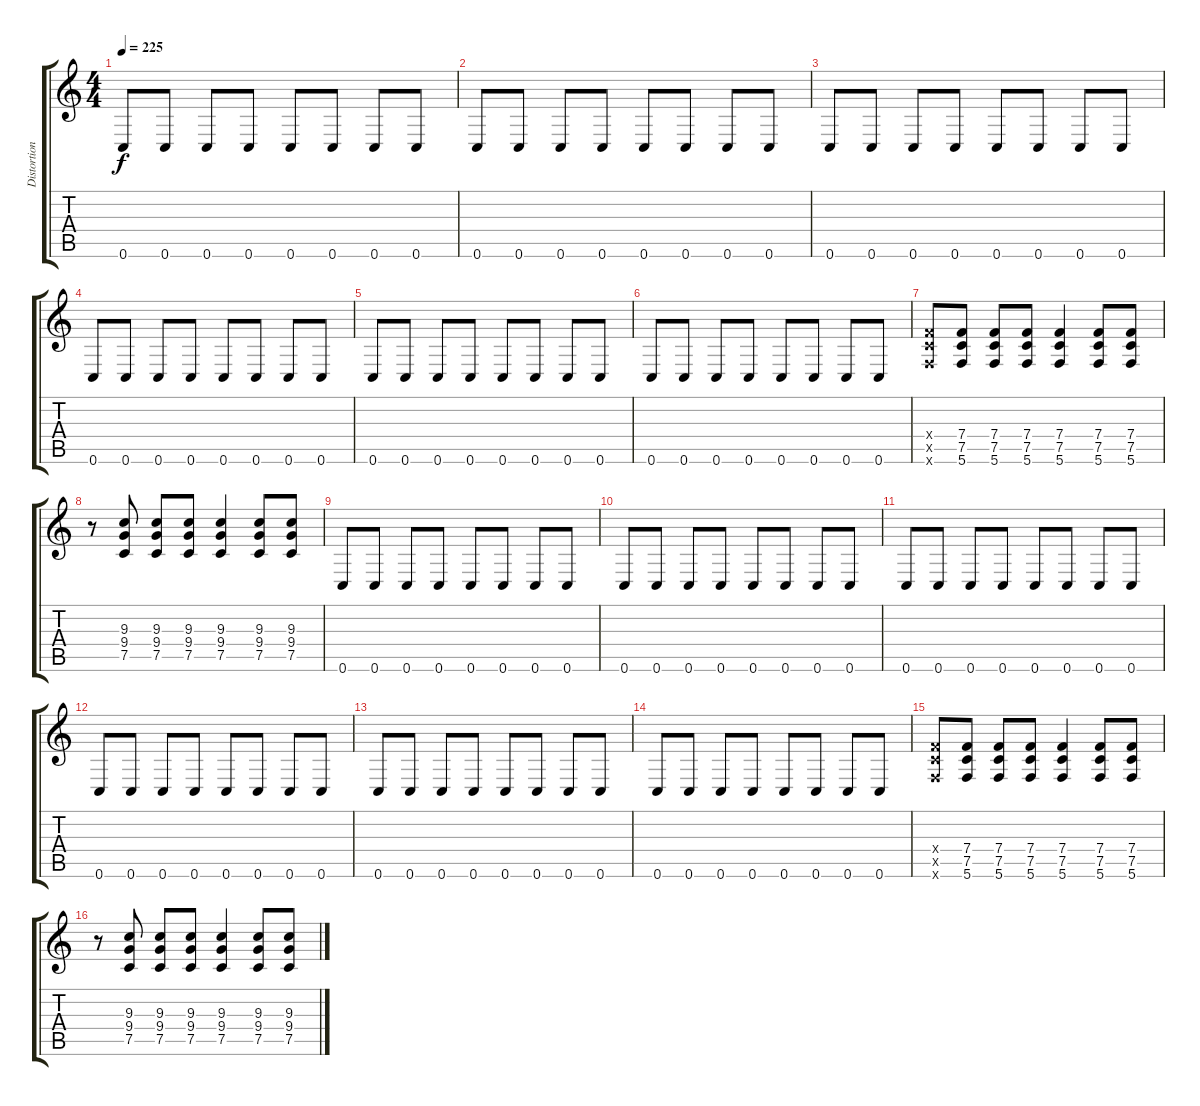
\track ("Distortion I" "Distortion") {instrument distortionguitar}
\staff {score tabs}
\tuning (C4 G3 Eb3 Bb2 F2 C2) {hide}
\ts (4 4)
\tempo 225
\clef g2
\ks c
0.6.8{dy f} 0.6.8 0.6.8 0.6.8 0.6.8 0.6.8 0.6.8 0.6.8 |
0.6.8 0.6.8 0.6.8 0.6.8 0.6.8 0.6.8 0.6.8 0.6.8 |
0.6.8 0.6.8 0.6.8 0.6.8 0.6.8 0.6.8 0.6.8 0.6.8 |
0.6.8 0.6.8 0.6.8 0.6.8 0.6.8 0.6.8 0.6.8 0.6.8 |
0.6.8 0.6.8 0.6.8 0.6.8 0.6.8 0.6.8 0.6.8 0.6.8 |
0.6.8 0.6.8 0.6.8 0.6.8 0.6.8 0.6.8 0.6.8 0.6.8 |
(7.4{x} 7.5{x} 5.6{x}).8 (7.4 7.5 5.6).8 (7.4 7.5 5.6).8 (7.4 7.5 5.6).8 (7.4 7.5 5.6).4 (7.4 7.5 5.6).8 (7.4 7.5 5.6).8 |
r.8 (9.3 9.4 7.5).8 (9.3 9.4 7.5).8 (9.3 9.4 7.5).8 (9.3 9.4 7.5).4 (9.3 9.4 7.5).8 (9.3 9.4 7.5).8 |
0.6.8 0.6.8 0.6.8 0.6.8 0.6.8 0.6.8 0.6.8 0.6.8 |
0.6.8 0.6.8 0.6.8 0.6.8 0.6.8 0.6.8 0.6.8 0.6.8 |
0.6.8 0.6.8 0.6.8 0.6.8 0.6.8 0.6.8 0.6.8 0.6.8 |
0.6.8 0.6.8 0.6.8 0.6.8 0.6.8 0.6.8 0.6.8 0.6.8 |
0.6.8 0.6.8 0.6.8 0.6.8 0.6.8 0.6.8 0.6.8 0.6.8 |
0.6.8 0.6.8 0.6.8 0.6.8 0.6.8 0.6.8 0.6.8 0.6.8 |
(7.4{x} 7.5{x} 5.6{x}).8 (7.4 7.5 5.6).8 (7.4 7.5 5.6).8 (7.4 7.5 5.6).8 (7.4 7.5 5.6).4 (7.4 7.5 5.6).8 (7.4 7.5 5.6).8 |
r.8 (9.3 9.4 7.5).8 (9.3 9.4 7.5).8 (9.3 9.4 7.5).8 (9.3 9.4 7.5).4 (9.3 9.4 7.5).8 (9.3 9.4 7.5).8
